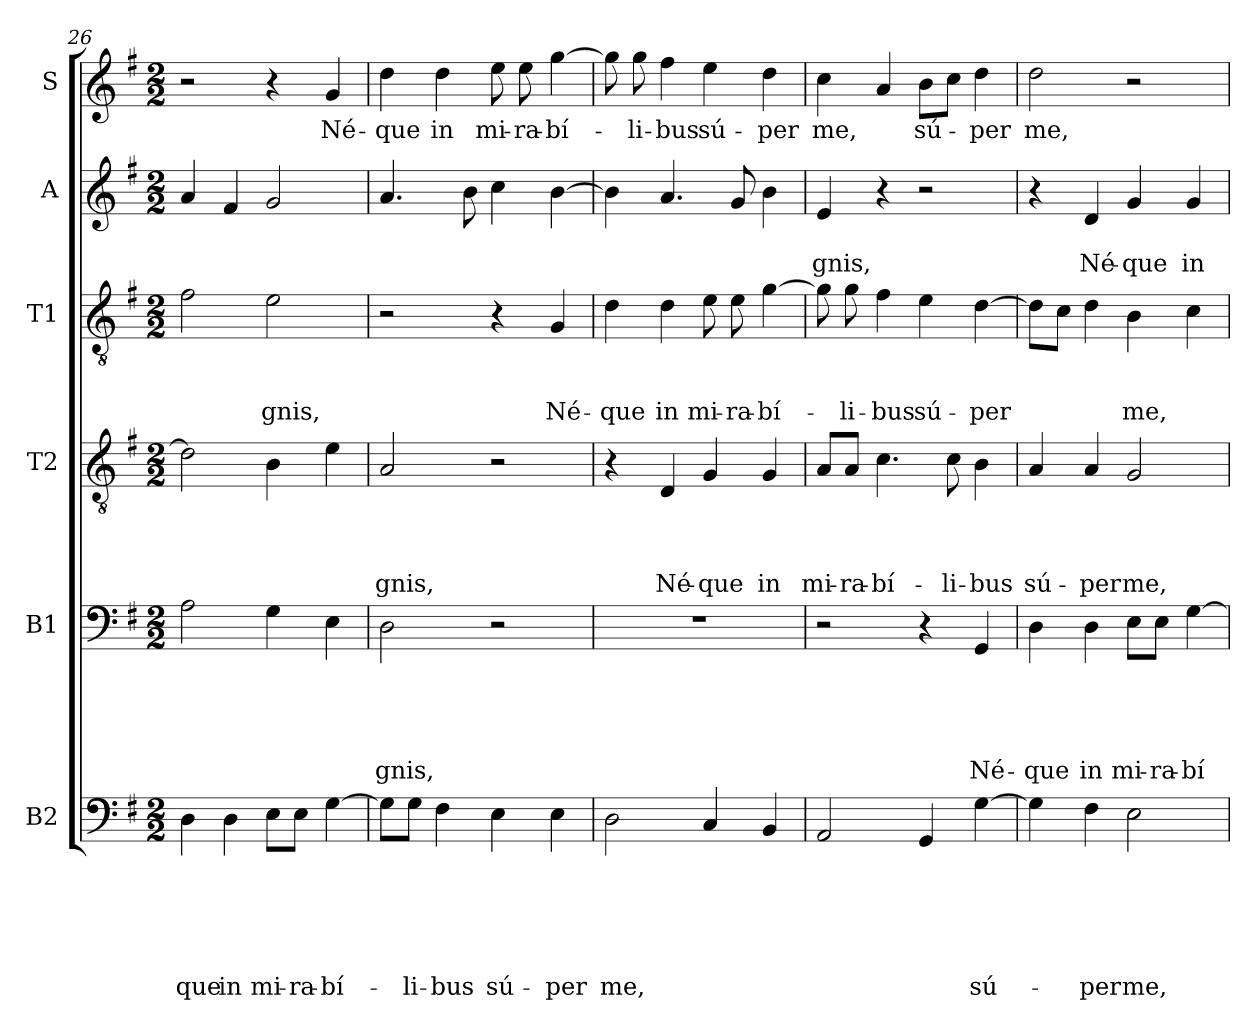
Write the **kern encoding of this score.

**kern	**text	**text	**text	**text	**text	**text	**kern	**text	**text	**text	**text	**text	**kern	**text	**text	**text	**text	**kern	**text	**text	**text	**kern	**text	**text	**kern	**text
*part6	*part6	*part6	*part6	*part6	*part6	*part6	*part5	*part5	*part5	*part5	*part5	*part5	*part4	*part4	*part4	*part4	*part4	*part3	*part3	*part3	*part3	*part2	*part2	*part2	*part1	*part1
*staff6	*staff6	*staff6	*staff6	*staff6	*staff6	*staff6	*staff5	*staff5	*staff5	*staff5	*staff5	*staff5	*staff4	*staff4	*staff4	*staff4	*staff4	*staff3	*staff3	*staff3	*staff3	*staff2	*staff2	*staff2	*staff1	*staff1
*I"B2	*	*	*	*	*	*	*I"B1	*	*	*	*	*	*I"T2	*	*	*	*	*I"T1	*	*	*	*I"A	*	*	*I"S	*
!!LO:PB:g=z
*clefF4	*	*	*	*	*	*	*clefF4	*	*	*	*	*	*clefGv2	*	*	*	*	*clefGv2	*	*	*	*clefG2	*	*	*clefG2	*
*k[f#]	*	*	*	*	*	*	*k[f#]	*	*	*	*	*	*k[f#]	*	*	*	*	*k[f#]	*	*	*	*k[f#]	*	*	*k[f#]	*
*G:	*	*	*	*	*	*	*G:	*	*	*	*	*	*G:	*	*	*	*	*G:	*	*	*	*G:	*	*	*G:	*
*M2/2	*	*	*	*	*	*	*M2/2	*	*	*	*	*	*M2/2	*	*	*	*	*M2/2	*	*	*	*M2/2	*	*	*M2/2	*
=26	=26	=26	=26	=26	=26	=26	=26	=26	=26	=26	=26	=26	=26	=26	=26	=26	=26	=26	=26	=26	=26	=26	=26	=26	=26	=26
!	!	!	!	!	!	!LO:LY:b	!	!	!	!	!	!	!	!	!	!	!	!	!	!	!	!	!	!	!	!
4D\	.	.	.	.	.	-que	2A\	.	.	.	.	.	2d\]	.	.	.	.	2f#\	.	.	.	4a/	.	.	2r	.
!	!	!	!	!	!	!LO:LY:b	!	!	!	!	!	!	!	!	!	!	!	!	!	!	!	!	!	!	!	!
4D\	.	.	.	.	.	in	.	.	.	.	.	.	.	.	.	.	.	.	.	.	.	4f#/	.	.	.	.
!	!	!	!	!	!	!LO:LY:b	!	!	!	!	!	!	!	!	!	!	!	!	!	!	!LO:LY:b	!	!	!	!	!
8E\L	.	.	.	.	.	mi-	4G\	.	.	.	.	.	4B\	.	.	.	.	2e\	.	.	-gnis,	2g/	.	.	4r	.
!	!	!	!	!	!	!LO:LY:b	!	!	!	!	!	!	!	!	!	!	!	!	!	!	!	!	!	!	!	!
8E\J	.	.	.	.	.	-ra-	.	.	.	.	.	.	.	.	.	.	.	.	.	.	.	.	.	.	.	.
!	!	!	!	!	!	!LO:LY:b	!	!	!	!	!	!	!	!	!	!	!	!	!	!	!	!	!	!	!	!LO:LY:b
[4G\	.	.	.	.	.	-bí-	4E\	.	.	.	.	.	4e\	.	.	.	.	.	.	.	.	.	.	.	4g/	Né-
=27	=27	=27	=27	=27	=27	=27	=27	=27	=27	=27	=27	=27	=27	=27	=27	=27	=27	=27	=27	=27	=27	=27	=27	=27	=27	=27
!	!	!	!	!	!	!	!	!	!	!	!	!LO:LY:b	!	!	!	!	!LO:LY:b	!	!	!	!	!	!	!	!	!LO:LY:b
8G\L]	.	.	.	.	.	.	2D\	.	.	.	.	-gnis,	2A/	.	.	.	-gnis,	2r	.	.	.	4.a/	.	.	4dd\	-que
!	!	!	!	!	!	!LO:LY:b	!	!	!	!	!	!	!	!	!	!	!	!	!	!	!	!	!	!	!	!
8G\J	.	.	.	.	.	-li-	.	.	.	.	.	.	.	.	.	.	.	.	.	.	.	.	.	.	.	.
!	!	!	!	!	!	!LO:LY:b	!	!	!	!	!	!	!	!	!	!	!	!	!	!	!	!	!	!	!	!LO:LY:b
4F#\	.	.	.	.	.	-bus	.	.	.	.	.	.	.	.	.	.	.	.	.	.	.	.	.	.	4dd\	in
.	.	.	.	.	.	.	.	.	.	.	.	.	.	.	.	.	.	.	.	.	.	8b\	.	.	.	.
!	!	!	!	!	!	!LO:LY:b	!	!	!	!	!	!	!	!	!	!	!	!	!	!	!	!	!	!	!	!LO:LY:b
4E\	.	.	.	.	.	sú-	2r	.	.	.	.	.	2r	.	.	.	.	4r	.	.	.	4cc\	.	.	8ee\	mi-
!	!	!	!	!	!	!	!	!	!	!	!	!	!	!	!	!	!	!	!	!	!	!	!	!	!	!LO:LY:b
.	.	.	.	.	.	.	.	.	.	.	.	.	.	.	.	.	.	.	.	.	.	.	.	.	8ee\	-ra-
!	!	!	!	!	!	!LO:LY:b	!	!	!	!	!	!	!	!	!	!	!	!	!	!	!LO:LY:b	!	!	!	!	!LO:LY:b
4E\	.	.	.	.	.	-per	.	.	.	.	.	.	.	.	.	.	.	4G/	.	.	Né-	[4b\	.	.	[4gg\	-bí-
=28	=28	=28	=28	=28	=28	=28	=28	=28	=28	=28	=28	=28	=28	=28	=28	=28	=28	=28	=28	=28	=28	=28	=28	=28	=28	=28
!	!	!	!	!	!	!LO:LY:b	!	!	!	!	!	!	!	!	!	!	!	!	!	!	!LO:LY:b	!	!	!	!	!
2D\	.	.	.	.	.	me,	1r	.	.	.	.	.	4r	.	.	.	.	4d\	.	.	-que	4b\]	.	.	8gg\]	.
!	!	!	!	!	!	!	!	!	!	!	!	!	!	!	!	!	!	!	!	!	!	!	!	!	!	!LO:LY:b
.	.	.	.	.	.	.	.	.	.	.	.	.	.	.	.	.	.	.	.	.	.	.	.	.	8gg\	-li-
!	!	!	!	!	!	!	!	!	!	!	!	!	!	!	!	!	!LO:LY:b	!	!	!	!LO:LY:b	!	!	!	!	!LO:LY:b
.	.	.	.	.	.	.	.	.	.	.	.	.	4D/	.	.	.	Né-	4d\	.	.	in	4.a/	.	.	4ff#\	-bus
!	!	!	!	!	!	!	!	!	!	!	!	!	!	!	!	!	!LO:LY:b	!	!	!	!LO:LY:b	!	!	!	!	!LO:LY:b
4C/	.	.	.	.	.	.	.	.	.	.	.	.	4G/	.	.	.	-que	8e\	.	.	mi-	.	.	.	4ee\	sú-
!	!	!	!	!	!	!	!	!	!	!	!	!	!	!	!	!	!	!	!	!	!LO:LY:b	!	!	!	!	!
.	.	.	.	.	.	.	.	.	.	.	.	.	.	.	.	.	.	8e\	.	.	-ra-	8g/	.	.	.	.
!	!	!	!	!	!	!	!	!	!	!	!	!	!	!	!	!	!LO:LY:b	!	!	!	!LO:LY:b	!	!	!	!	!LO:LY:b
4BB/	.	.	.	.	.	.	.	.	.	.	.	.	4G/	.	.	.	in	[4g\	.	.	-bí-	4b\	.	.	4dd\	-per
=29	=29	=29	=29	=29	=29	=29	=29	=29	=29	=29	=29	=29	=29	=29	=29	=29	=29	=29	=29	=29	=29	=29	=29	=29	=29	=29
!	!	!	!	!	!	!	!	!	!	!	!	!	!	!	!	!	!LO:LY:b	!	!	!	!	!	!	!LO:LY:b	!	!LO:LY:b
2AA/	.	.	.	.	.	.	2r	.	.	.	.	.	8A/L	.	.	.	mi-	8g\]	.	.	.	4e/	.	-gnis,	4cc\	me,
!	!	!	!	!	!	!	!	!	!	!	!	!	!	!	!	!	!LO:LY:b	!	!	!	!LO:LY:b	!	!	!	!	!
.	.	.	.	.	.	.	.	.	.	.	.	.	8A/J	.	.	.	-ra-	8g\	.	.	-li-	.	.	.	.	.
!	!	!	!	!	!	!	!	!	!	!	!	!	!	!	!	!	!LO:LY:b	!	!	!	!LO:LY:b	!	!	!	!	!
.	.	.	.	.	.	.	.	.	.	.	.	.	4.c\	.	.	.	-bí-	4f#\	.	.	-bus	4r	.	.	4a/	.
!	!	!	!	!	!	!	!	!	!	!	!	!	!	!	!	!	!	!	!	!	!LO:LY:b	!	!	!	!	!LO:LY:b
4GG/	.	.	.	.	.	.	4r	.	.	.	.	.	.	.	.	.	.	4e\	.	.	sú-	2r	.	.	8b\L	sú-
!	!	!	!	!	!	!	!	!	!	!	!	!	!	!	!	!	!LO:LY:b	!	!	!	!	!	!	!	!	!
.	.	.	.	.	.	.	.	.	.	.	.	.	8c\	.	.	.	-li-	.	.	.	.	.	.	.	8cc\J	.
!	!	!	!	!	!	!LO:LY:b	!	!	!	!	!	!LO:LY:b	!	!	!	!	!LO:LY:b	!	!	!	!LO:LY:b	!	!	!	!	!LO:LY:b
[4G\	.	.	.	.	.	sú-	4GG/	.	.	.	.	Né-	4B\	.	.	.	-bus	[4d\	.	.	-per	.	.	.	4dd\	-per
=30	=30	=30	=30	=30	=30	=30	=30	=30	=30	=30	=30	=30	=30	=30	=30	=30	=30	=30	=30	=30	=30	=30	=30	=30	=30	=30
!	!	!	!	!	!	!	!	!	!	!	!	!LO:LY:b	!	!	!	!	!LO:LY:b	!	!	!	!	!	!	!	!	!LO:LY:b
4G\]	.	.	.	.	.	.	4D\	.	.	.	.	-que	4A/	.	.	.	sú-	8d\L]	.	.	.	4r	.	.	2dd\	me,
.	.	.	.	.	.	.	.	.	.	.	.	.	.	.	.	.	.	8c\J	.	.	.	.	.	.	.	.
!	!	!	!	!	!	!LO:LY:b	!	!	!	!	!	!LO:LY:b	!	!	!	!	!LO:LY:b	!	!	!	!	!	!	!LO:LY:b	!	!
4F#\	.	.	.	.	.	-per	4D\	.	.	.	.	in	4A/	.	.	.	-per	4d\	.	.	.	4d/	.	Né-	.	.
!	!	!	!	!	!	!LO:LY:b	!	!	!	!	!	!LO:LY:b	!	!	!	!	!LO:LY:b	!	!	!	!LO:LY:b	!	!	!LO:LY:b	!	!
2E\	.	.	.	.	.	me,	8E\L	.	.	.	.	mi-	2G/	.	.	.	me,	4B\	.	.	me,	4g/	.	-que	2r	.
!	!	!	!	!	!	!	!	!	!	!	!	!LO:LY:b	!	!	!	!	!	!	!	!	!	!	!	!	!	!
.	.	.	.	.	.	.	8E\J	.	.	.	.	-ra-	.	.	.	.	.	.	.	.	.	.	.	.	.	.
!	!	!	!	!	!	!	!	!	!	!	!	!LO:LY:b	!	!	!	!	!	!	!	!	!	!	!	!LO:LY:b	!	!
.	.	.	.	.	.	.	[4G\	.	.	.	.	-bí-	.	.	.	.	.	4c\	.	.	.	4g/	.	in	.	.
=	=	=	=	=	=	=	=	=	=	=	=	=	=	=	=	=	=	=	=	=	=	=	=	=	=	=
*-	*-	*-	*-	*-	*-	*-	*-	*-	*-	*-	*-	*-	*-	*-	*-	*-	*-	*-	*-	*-	*-	*-	*-	*-	*-	*-
